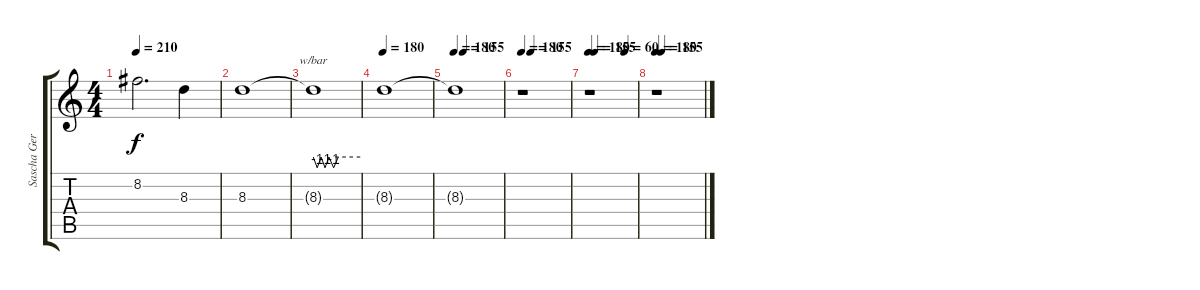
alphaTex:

\track ("Sascha Gerstner" "Sascha Ger") {instrument overdrivenguitar}
\staff {score tabs}
\tuning (Eb4 Bb3 Gb3 Db3 Ab2 Eb2) {hide}
\ts (4 4)
\tempo 210
\clef g2
\ks c
8.2.2{d dy f} 8.3.4 |
8.3.1 |
8.3{t}.1{tbe (custom default 0 0 5 -4 10 0 15 -4 20 0 26 -4 32 0 60 0)} |
\tempo 180
8.3{t}.1 |
\tempo 180
\tempo (155 0.1875)
8.3{t}.1 |
\tempo 180
\tempo (155 0.1875)
r.1 |
\tempo 180
\tempo (155 0.125)
\tempo (60 0.75)
r.1 |
\tempo 180
\tempo (155 0.125)
r.1
